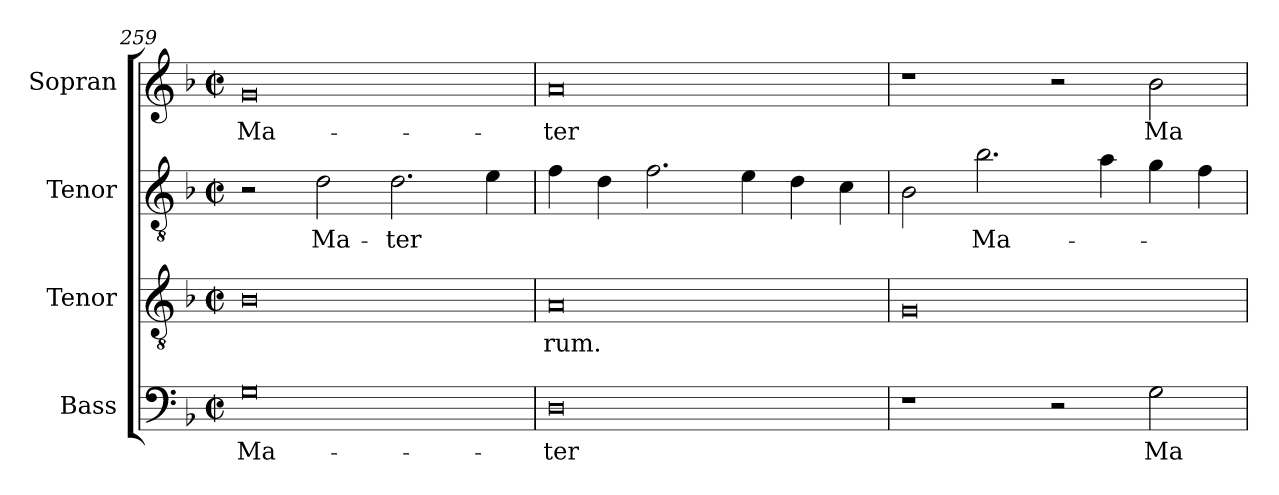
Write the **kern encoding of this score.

**kern	**text	**kern	**text	**kern	**text	**kern	**text
*part4	*part4	*part3	*part3	*part2	*part2	*part1	*part1
*staff4	*staff4	*staff3	*staff3	*staff2	*staff2	*staff1	*staff1
*I"Bass	*	*I"Tenor	*	*I"Tenor	*	*I"Sopran	*
*	*	*I'Tenor	*	*	*	*	*
*clefF4	*	*clefGv2	*	*clefGv2	*	*clefG2	*
*	*	*ITrd7c12	*	*ITrd7c12	*	*	*
*k[b-]	*	*k[b-]	*	*k[b-]	*	*k[b-]	*
*F:	*	*F:	*	*F:	*	*F:	*
*M2/2	*	*M2/2	*	*M2/2	*	*M2/2	*
*met(c|)	*	*met(c|)	*	*met(c|)	*	*met(c|)	*
=259	=259	=259	=259	=259	=259	=259	=259
!	!LO:LY:b:color=#000000	!	!	!	!	!	!
!	!	!	!	!	!	!	!LO:LY:b:color=#000000
0Gi	Ma-	0BB-i	.	2r	.	0gi	Ma-
!	!	!	!	!	!LO:LY:b:color=#000000	!	!
.	.	.	.	2Di\	Ma-	.	.
!	!	!	!	!	!LO:LY:b:color=#000000	!	!
.	.	.	.	2.Di\	-ter	.	.
.	.	.	.	4Ei\	.	.	.
=260	=260	=260	=260	=260	=260	=260	=260
!	!LO:LY:b:color=#000000	!	!	!	!	!	!
!	!	!	!LO:LY:b:color=#000000	!	!	!	!
!	!	!	!	!	!	!	!LO:LY:b:color=#000000
0Di	-ter	0AAi	-rum.	4Fi\	.	0ai	-ter
.	.	.	.	4Di\	.	.	.
.	.	.	.	2.Fi\	.	.	.
.	.	.	.	4Ei\	.	.	.
.	.	.	.	4Di\	.	.	.
.	.	.	.	4Ci\	.	.	.
!!LO:PB:g=z
=261	=261	=261	=261	=261	=261	=261	=261
1r	.	0GGi	.	2BB-i\	.	1r	.
!	!	!	!	!	!LO:LY:b:color=#000000	!	!
.	.	.	.	2.B-i\	Ma-	.	.
2r	.	.	.	.	.	2r	.
.	.	.	.	4Ai\	.	.	.
!	!LO:LY:b:color=#000000	!	!	!	!	!	!
!	!	!	!	!	!	!	!LO:LY:b:color=#000000
2Gi\	Ma-	.	.	4Gi\	.	2b-i\	Ma-
.	.	.	.	4Fi\	.	.	.
=	=	=	=	=	=	=	=
*-	*-	*-	*-	*-	*-	*-	*-
